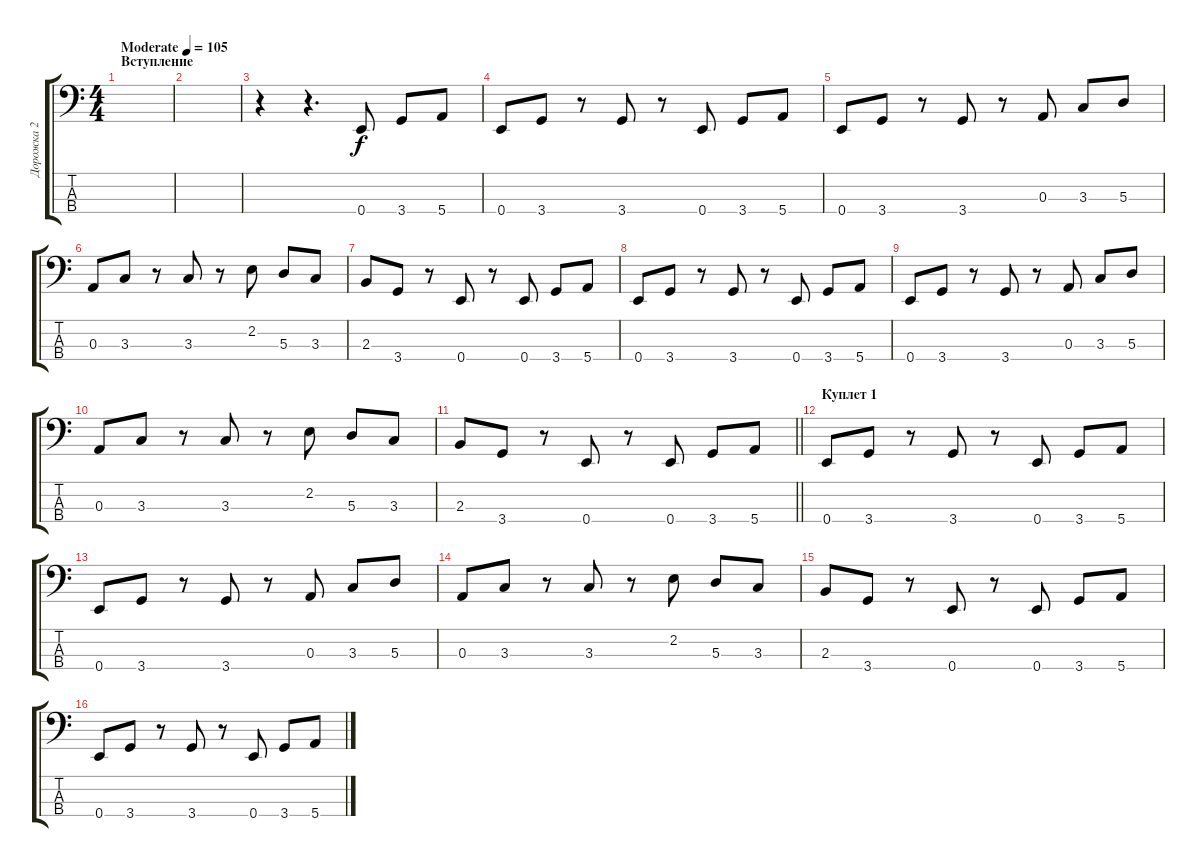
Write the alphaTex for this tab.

\track ("Дорожка 2" "Дорожка 2") {instrument electricbassfinger}
\staff {score tabs}
\tuning (G2 D2 A1 E1) {hide}
\ts (4 4)
\section ("" "Вступление")
\tempo (105 "Moderate")
\clef f4
\ks c
|
|
r.4 r.4{d} 0.4.8 3.4.8 5.4.8 |
0.4.8 3.4.8 r.8 3.4.8 r.8 0.4.8 3.4.8 5.4.8 |
0.4.8 3.4.8 r.8 3.4.8 r.8 0.3.8 3.3.8 5.3.8 |
0.3.8 3.3.8 r.8 3.3.8 r.8 2.2.8 5.3.8 3.3.8 |
2.3.8 3.4.8 r.8 0.4.8 r.8 0.4.8 3.4.8 5.4.8 |
0.4.8 3.4.8 r.8 3.4.8 r.8 0.4.8 3.4.8 5.4.8 |
0.4.8 3.4.8 r.8 3.4.8 r.8 0.3.8 3.3.8 5.3.8 |
0.3.8 3.3.8 r.8 3.3.8 r.8 2.2.8 5.3.8 3.3.8 |
\barLineRight lightlight
2.3.8 3.4.8 r.8 0.4.8 r.8 0.4.8 3.4.8 5.4.8 |
\section ("" "Куплет 1")
0.4.8 3.4.8 r.8 3.4.8 r.8 0.4.8 3.4.8 5.4.8 |
0.4.8 3.4.8 r.8 3.4.8 r.8 0.3.8 3.3.8 5.3.8 |
0.3.8 3.3.8 r.8 3.3.8 r.8 2.2.8 5.3.8 3.3.8 |
2.3.8 3.4.8 r.8 0.4.8 r.8 0.4.8 3.4.8 5.4.8 |
0.4.8 3.4.8 r.8 3.4.8 r.8 0.4.8 3.4.8 5.4.8
